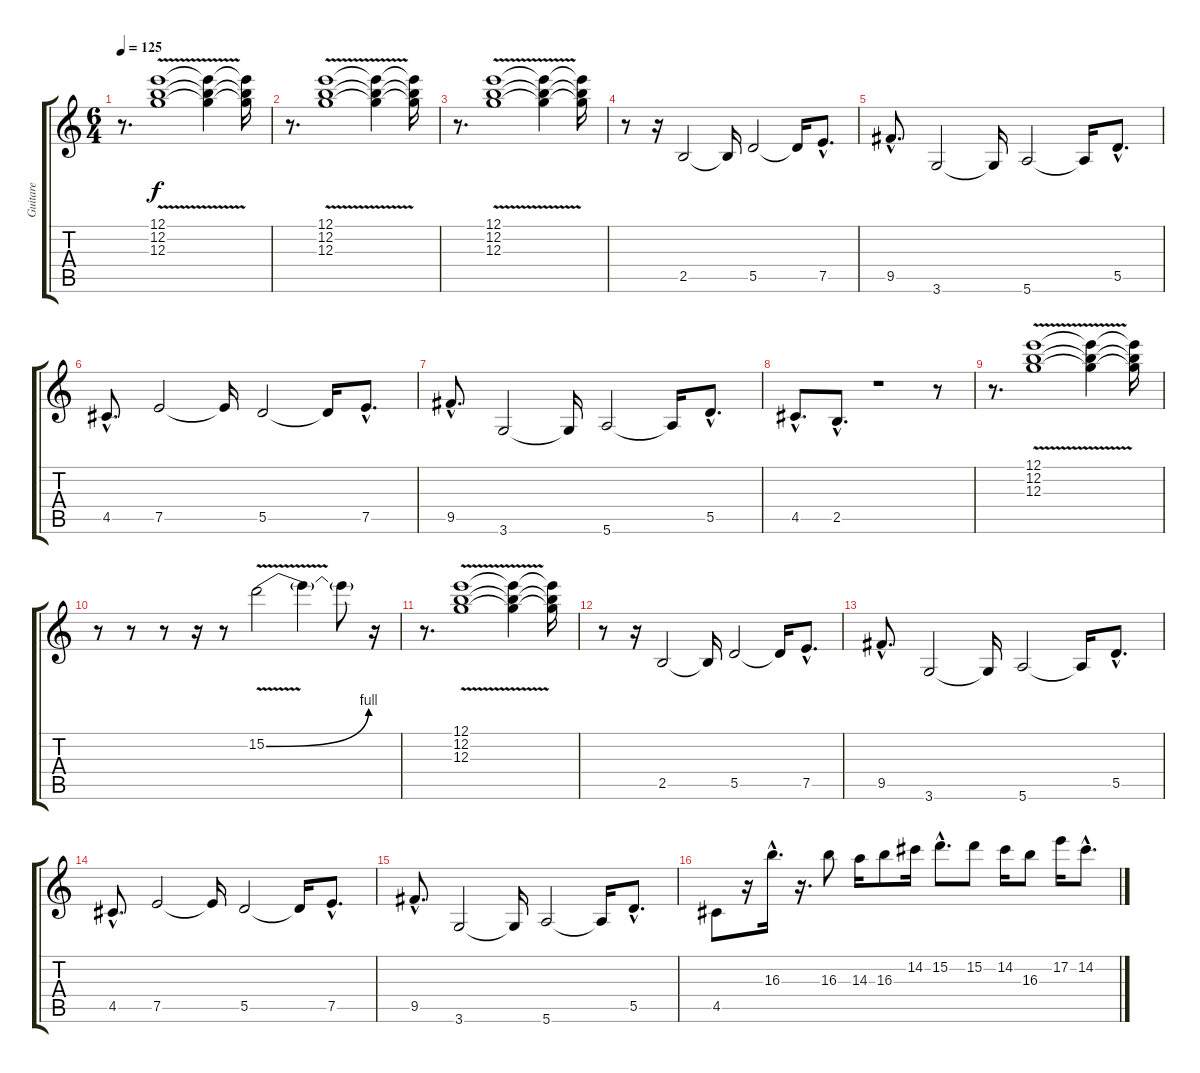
\track ("Guitare" "Guitare") {instrument distortionguitar}
\staff {score tabs}
\tuning (E4 B3 G3 D3 A2 E2) {hide}
\ts (6 4)
\tempo 125
\clef g2
\ks c
r.8{d dy f} (12.1 12.2 12.3{v}).1 (12.1{t} 12.2{t} 12.3{t}).4 (12.1{t} 12.2{t} 12.3{t}).16 |
r.8{d} (12.1 12.2 12.3{v}).1 (12.1{t} 12.2{t} 12.3{t}).4 (12.1{t} 12.2{t} 12.3{t}).16 |
r.8{d} (12.1 12.2 12.3{v}).1 (12.1{t} 12.2{t} 12.3{t}).4 (12.1{t} 12.2{t} 12.3{t}).16 |
r.8 r.16 2.5.2 2.5{t}.16 5.5.2 5.5{t}.16 7.5{hac}.8{d} |
9.5{hac}.8{d} 3.6.2 3.6{t}.16 5.6.2 5.6{t}.16 5.5{hac}.8{d} |
4.5{hac}.8{d} 7.5.2 7.5{t}.16 5.5.2 5.5{t}.16 7.5{hac}.8{d} |
9.5{hac}.8{d} 3.6.2 3.6{t}.16 5.6.2 5.6{t}.16 5.5{hac}.8{d} |
4.5{hac}.8{d} 2.5{hac}.8{d} r.1 r.8 |
r.8{d} (12.1 12.2 12.3{v}).1 (12.1{t} 12.2{t} 12.3{t}).4 (12.1{t} 12.2{t} 12.3{t}).16 |
r.8 r.8 r.8 r.16 r.8 15.2{be (bend 0 0 60 4) v}.2 15.2{t}.4 15.2{t}.8 r.16 |
r.8{d} (12.1 12.2 12.3{v}).1 (12.1{t} 12.2{t} 12.3{t}).4 (12.1{t} 12.2{t} 12.3{t}).16 |
r.8 r.16 2.5.2 2.5{t}.16 5.5.2 5.5{t}.16 7.5{hac}.8{d} |
9.5{hac}.8{d} 3.6.2 3.6{t}.16 5.6.2 5.6{t}.16 5.5{hac}.8{d} |
4.5{hac}.8{d} 7.5.2 7.5{t}.16 5.5.2 5.5{t}.16 7.5{hac}.8{d} |
9.5{hac}.8{d} 3.6.2 3.6{t}.16 5.6.2 5.6{t}.16 5.5{hac}.8{d} |
4.5.8 r.16 16.3{hac}.16{d} r.16{d} 16.3.8 14.3.16 16.3.8 14.2.16 15.2{hac}.8{d} 15.2.8 14.2.16 16.3.8 17.2.16 14.2{hac}.8{d}
